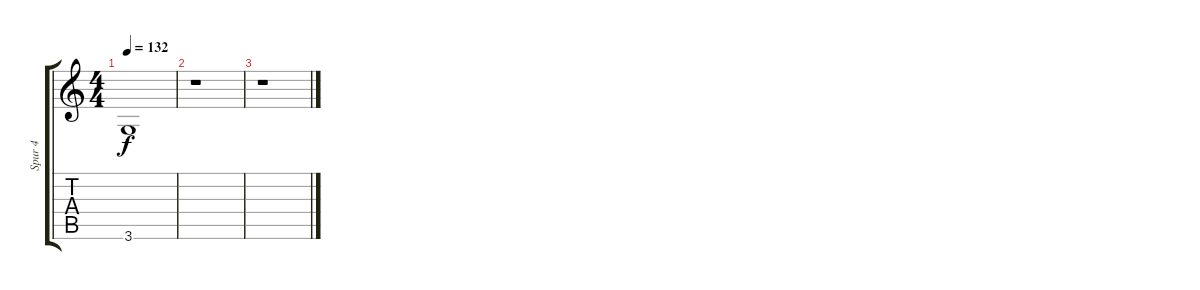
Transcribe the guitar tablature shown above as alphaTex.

\track ("Spur 4" "Spur 4") {instrument overdrivenguitar}
\staff {score tabs}
\tuning (E4 B3 G3 D3 A2 E2) {hide}
\ts (4 4)
\tempo 132
\clef g2
\ks c
3.6{t}.1{dy f} |
r.1 |
r.1
